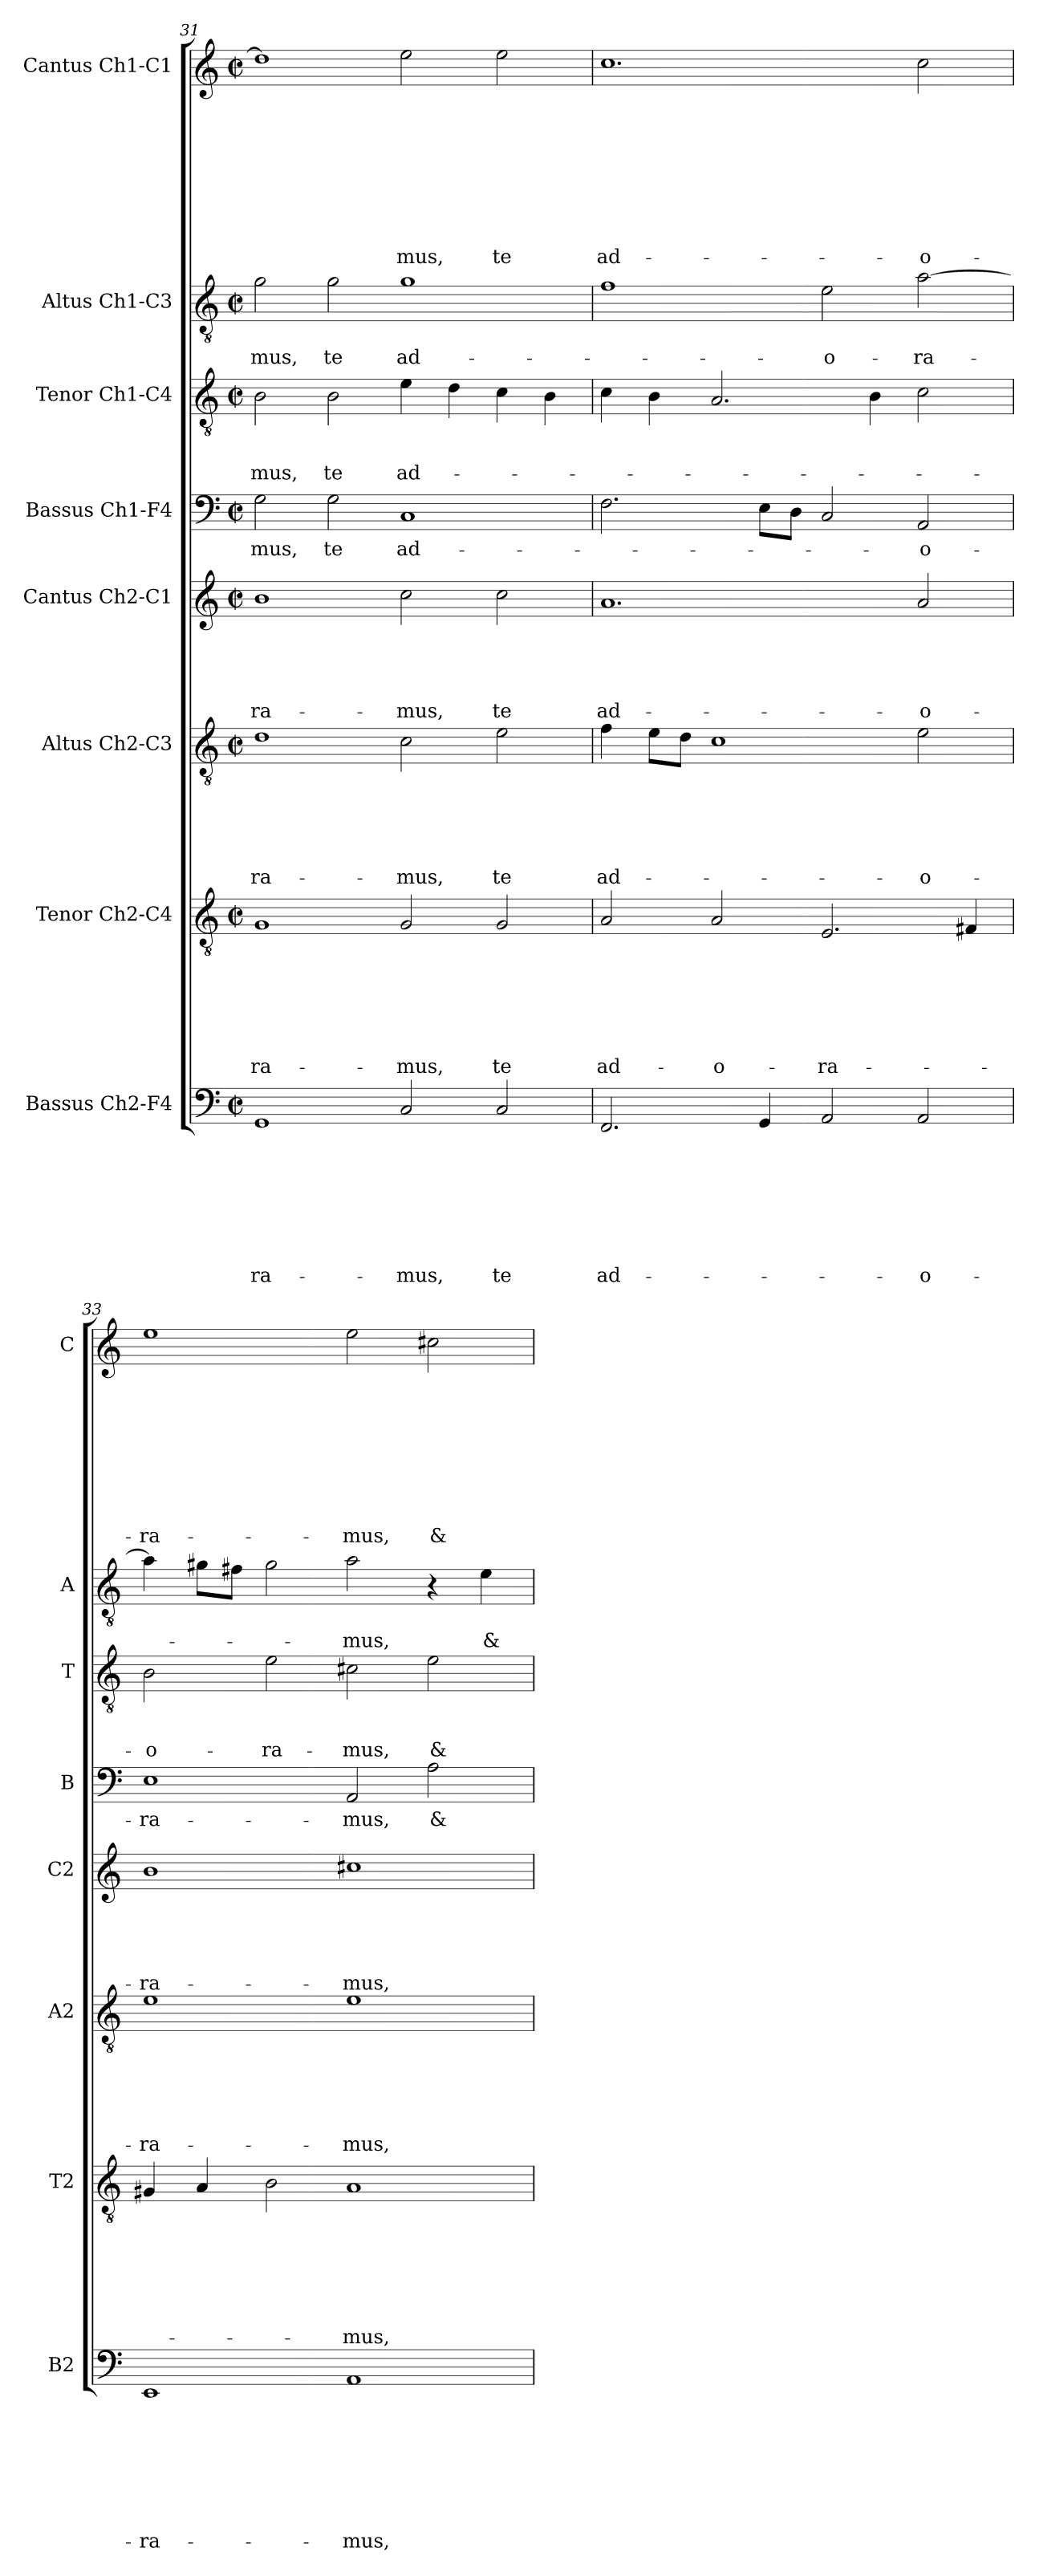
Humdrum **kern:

**kern	**text	**text	**text	**text	**text	**text	**text	**text	**kern	**text	**text	**text	**text	**text	**text	**text	**kern	**text	**text	**text	**text	**text	**text	**kern	**text	**text	**text	**text	**text	**kern	**text	**kern	**text	**text	**text	**kern	**text	**text	**kern	**text	**text	**text	**text	**text	**text	**text	**text	**text
*part8	*part8	*part8	*part8	*part8	*part8	*part8	*part8	*part8	*part7	*part7	*part7	*part7	*part7	*part7	*part7	*part7	*part6	*part6	*part6	*part6	*part6	*part6	*part6	*part5	*part5	*part5	*part5	*part5	*part5	*part4	*part4	*part3	*part3	*part3	*part3	*part2	*part2	*part2	*part1	*part1	*part1	*part1	*part1	*part1	*part1	*part1	*part1	*part1
*staff8	*staff8	*staff8	*staff8	*staff8	*staff8	*staff8	*staff8	*staff8	*staff7	*staff7	*staff7	*staff7	*staff7	*staff7	*staff7	*staff7	*staff6	*staff6	*staff6	*staff6	*staff6	*staff6	*staff6	*staff5	*staff5	*staff5	*staff5	*staff5	*staff5	*staff4	*staff4	*staff3	*staff3	*staff3	*staff3	*staff2	*staff2	*staff2	*staff1	*staff1	*staff1	*staff1	*staff1	*staff1	*staff1	*staff1	*staff1	*staff1
*I"Bassus Ch2-F4	*	*	*	*	*	*	*	*	*I"Tenor Ch2-C4	*	*	*	*	*	*	*	*I"Altus Ch2-C3	*	*	*	*	*	*	*I"Cantus Ch2-C1	*	*	*	*	*	*I"Bassus Ch1-F4	*	*I"Tenor Ch1-C4	*	*	*	*I"Altus Ch1-C3	*	*	*I"Cantus Ch1-C1	*	*	*	*	*	*	*	*	*
*I'B2	*	*	*	*	*	*	*	*	*I'T2	*	*	*	*	*	*	*	*I'A2	*	*	*	*	*	*	*I'C2	*	*	*	*	*	*I'B	*	*I'T	*	*	*	*I'A	*	*	*I'C	*	*	*	*	*	*	*	*	*
*clefF4	*	*	*	*	*	*	*	*	*clefGv2	*	*	*	*	*	*	*	*clefGv2	*	*	*	*	*	*	*clefG2	*	*	*	*	*	*clefF4	*	*clefGv2	*	*	*	*clefGv2	*	*	*clefG2	*	*	*	*	*	*	*	*	*
*k[]	*	*	*	*	*	*	*	*	*k[]	*	*	*	*	*	*	*	*k[]	*	*	*	*	*	*	*k[]	*	*	*	*	*	*k[]	*	*k[]	*	*	*	*k[]	*	*	*k[]	*	*	*	*	*	*	*	*	*
*C:	*	*	*	*	*	*	*	*	*C:	*	*	*	*	*	*	*	*C:	*	*	*	*	*	*	*C:	*	*	*	*	*	*C:	*	*C:	*	*	*	*C:	*	*	*C:	*	*	*	*	*	*	*	*	*
*M2/2	*	*	*	*	*	*	*	*	*M2/2	*	*	*	*	*	*	*	*M2/2	*	*	*	*	*	*	*M2/2	*	*	*	*	*	*M2/2	*	*M2/2	*	*	*	*M2/2	*	*	*M2/2	*	*	*	*	*	*	*	*	*
*met(c|)	*	*	*	*	*	*	*	*	*met(c|)	*	*	*	*	*	*	*	*met(c|)	*	*	*	*	*	*	*met(c|)	*	*	*	*	*	*met(c|)	*	*met(c|)	*	*	*	*met(c|)	*	*	*met(c|)	*	*	*	*	*	*	*	*	*
=31	=31	=31	=31	=31	=31	=31	=31	=31	=31	=31	=31	=31	=31	=31	=31	=31	=31	=31	=31	=31	=31	=31	=31	=31	=31	=31	=31	=31	=31	=31	=31	=31	=31	=31	=31	=31	=31	=31	=31	=31	=31	=31	=31	=31	=31	=31	=31	=31
!	!	!	!	!	!	!	!	!LO:LY:b	!	!	!	!	!	!	!	!LO:LY:b	!	!	!	!	!	!	!LO:LY:b	!	!	!	!	!	!LO:LY:b	!	!LO:LY:b	!	!	!	!LO:LY:b	!	!	!LO:LY:b	!	!	!	!	!	!	!	!	!	!
1GG	.	.	.	.	.	.	.	-ra-	1G	.	.	.	.	.	.	-ra-	1d	.	.	.	.	.	-ra-	1b	.	.	.	.	-ra-	2G\	-mus,	2B\	.	.	-mus,	2g\	.	-mus,	1dd]	.	.	.	.	.	.	.	.	.
!	!	!	!	!	!	!	!	!	!	!	!	!	!	!	!	!	!	!	!	!	!	!	!	!	!	!	!	!	!	!	!LO:LY:b	!	!	!	!LO:LY:b	!	!	!LO:LY:b	!	!	!	!	!	!	!	!	!	!
.	.	.	.	.	.	.	.	.	.	.	.	.	.	.	.	.	.	.	.	.	.	.	.	.	.	.	.	.	.	2G\	te	2B\	.	.	te	2g\	.	te	.	.	.	.	.	.	.	.	.	.
!	!	!	!	!	!	!	!	!LO:LY:b	!	!	!	!	!	!	!	!LO:LY:b	!	!	!	!	!	!	!LO:LY:b	!	!	!	!	!	!LO:LY:b	!	!LO:LY:b	!	!	!	!LO:LY:b	!	!	!LO:LY:b	!	!	!	!	!	!	!	!	!	!LO:LY:b
2C/	.	.	.	.	.	.	.	-mus,	2G/	.	.	.	.	.	.	-mus,	2c\	.	.	.	.	.	-mus,	2cc\	.	.	.	.	-mus,	1C	ad-	4e\	.	.	ad-	1g	.	ad-	2ee\	.	.	.	.	.	.	.	.	-mus,
.	.	.	.	.	.	.	.	.	.	.	.	.	.	.	.	.	.	.	.	.	.	.	.	.	.	.	.	.	.	.	.	4d\	.	.	.	.	.	.	.	.	.	.	.	.	.	.	.	.
!	!	!	!	!	!	!	!	!LO:LY:b	!	!	!	!	!	!	!	!LO:LY:b	!	!	!	!	!	!	!LO:LY:b	!	!	!	!	!	!LO:LY:b	!	!	!	!	!	!	!	!	!	!	!	!	!	!	!	!	!	!	!LO:LY:b
2C/	.	.	.	.	.	.	.	te	2G/	.	.	.	.	.	.	te	2e\	.	.	.	.	.	te	2cc\	.	.	.	.	te	.	.	4c\	.	.	.	.	.	.	2ee\	.	.	.	.	.	.	.	.	te
.	.	.	.	.	.	.	.	.	.	.	.	.	.	.	.	.	.	.	.	.	.	.	.	.	.	.	.	.	.	.	.	4B\	.	.	.	.	.	.	.	.	.	.	.	.	.	.	.	.
=32	=32	=32	=32	=32	=32	=32	=32	=32	=32	=32	=32	=32	=32	=32	=32	=32	=32	=32	=32	=32	=32	=32	=32	=32	=32	=32	=32	=32	=32	=32	=32	=32	=32	=32	=32	=32	=32	=32	=32	=32	=32	=32	=32	=32	=32	=32	=32	=32
!	!	!	!	!	!	!	!	!LO:LY:b	!	!	!	!	!	!	!	!LO:LY:b	!	!	!	!	!	!	!LO:LY:b	!	!	!	!	!	!LO:LY:b	!	!	!	!	!	!	!	!	!	!	!	!	!	!	!	!	!	!	!LO:LY:b
2.FF/	.	.	.	.	.	.	.	ad-	2A/	.	.	.	.	.	.	ad-	4f\	.	.	.	.	.	ad-	1.a	.	.	.	.	ad-	2.F\	.	4c\	.	.	.	1f	.	.	1.cc	.	.	.	.	.	.	.	.	ad-
.	.	.	.	.	.	.	.	.	.	.	.	.	.	.	.	.	8e\L	.	.	.	.	.	.	.	.	.	.	.	.	.	.	4B\	.	.	.	.	.	.	.	.	.	.	.	.	.	.	.	.
.	.	.	.	.	.	.	.	.	.	.	.	.	.	.	.	.	8d\J	.	.	.	.	.	.	.	.	.	.	.	.	.	.	.	.	.	.	.	.	.	.	.	.	.	.	.	.	.	.	.
!	!	!	!	!	!	!	!	!	!	!	!	!	!	!	!	!LO:LY:b	!	!	!	!	!	!	!	!	!	!	!	!	!	!	!	!	!	!	!	!	!	!	!	!	!	!	!	!	!	!	!	!
.	.	.	.	.	.	.	.	.	2A/	.	.	.	.	.	.	-o-	1c	.	.	.	.	.	.	.	.	.	.	.	.	.	.	2.A/	.	.	.	.	.	.	.	.	.	.	.	.	.	.	.	.
4GG/	.	.	.	.	.	.	.	.	.	.	.	.	.	.	.	.	.	.	.	.	.	.	.	.	.	.	.	.	.	8E\L	.	.	.	.	.	.	.	.	.	.	.	.	.	.	.	.	.	.
.	.	.	.	.	.	.	.	.	.	.	.	.	.	.	.	.	.	.	.	.	.	.	.	.	.	.	.	.	.	8D\J	.	.	.	.	.	.	.	.	.	.	.	.	.	.	.	.	.	.
!	!	!	!	!	!	!	!	!	!	!	!	!	!	!	!	!LO:LY:b	!	!	!	!	!	!	!	!	!	!	!	!	!	!	!	!	!	!	!	!	!	!LO:LY:b	!	!	!	!	!	!	!	!	!	!
2AA/	.	.	.	.	.	.	.	.	2.E/	.	.	.	.	.	.	-ra-	.	.	.	.	.	.	.	.	.	.	.	.	.	2C/	.	.	.	.	.	2e\	.	-o-	.	.	.	.	.	.	.	.	.	.
.	.	.	.	.	.	.	.	.	.	.	.	.	.	.	.	.	.	.	.	.	.	.	.	.	.	.	.	.	.	.	.	4B\	.	.	.	.	.	.	.	.	.	.	.	.	.	.	.	.
!	!	!	!	!	!	!	!	!LO:LY:b	!	!	!	!	!	!	!	!	!	!	!	!	!	!	!LO:LY:b	!	!	!	!	!	!LO:LY:b	!	!LO:LY:b	!	!	!	!	!	!	!LO:LY:b	!	!	!	!	!	!	!	!	!	!LO:LY:b
2AA/	.	.	.	.	.	.	.	-o-	.	.	.	.	.	.	.	.	2e\	.	.	.	.	.	-o-	2a/	.	.	.	.	-o-	2AA/	-o-	2c\	.	.	.	[2a\	.	-ra-	2cc\	.	.	.	.	.	.	.	.	-o-
.	.	.	.	.	.	.	.	.	4F#X/	.	.	.	.	.	.	.	.	.	.	.	.	.	.	.	.	.	.	.	.	.	.	.	.	.	.	.	.	.	.	.	.	.	.	.	.	.	.	.
!!LO:PB:g=z
=33	=33	=33	=33	=33	=33	=33	=33	=33	=33	=33	=33	=33	=33	=33	=33	=33	=33	=33	=33	=33	=33	=33	=33	=33	=33	=33	=33	=33	=33	=33	=33	=33	=33	=33	=33	=33	=33	=33	=33	=33	=33	=33	=33	=33	=33	=33	=33	=33
!	!	!	!	!	!	!	!	!LO:LY:b	!	!	!	!	!	!	!	!	!	!	!	!	!	!	!LO:LY:b	!	!	!	!	!	!LO:LY:b	!	!LO:LY:b	!	!	!	!LO:LY:b	!	!	!	!	!	!	!	!	!	!	!	!	!LO:LY:b
1EE	.	.	.	.	.	.	.	-ra-	4G#X/	.	.	.	.	.	.	.	1e	.	.	.	.	.	-ra-	1b	.	.	.	.	-ra-	1E	-ra-	2B\	.	.	-o-	4a\]	.	.	1ee	.	.	.	.	.	.	.	.	-ra-
.	.	.	.	.	.	.	.	.	4A/	.	.	.	.	.	.	.	.	.	.	.	.	.	.	.	.	.	.	.	.	.	.	.	.	.	.	8g#X\L	.	.	.	.	.	.	.	.	.	.	.	.
.	.	.	.	.	.	.	.	.	.	.	.	.	.	.	.	.	.	.	.	.	.	.	.	.	.	.	.	.	.	.	.	.	.	.	.	8f#X\J	.	.	.	.	.	.	.	.	.	.	.	.
!	!	!	!	!	!	!	!	!	!	!	!	!	!	!	!	!	!	!	!	!	!	!	!	!	!	!	!	!	!	!	!	!	!	!	!LO:LY:b	!	!	!	!	!	!	!	!	!	!	!	!	!
.	.	.	.	.	.	.	.	.	2B\	.	.	.	.	.	.	.	.	.	.	.	.	.	.	.	.	.	.	.	.	.	.	2e\	.	.	-ra-	2g#\	.	.	.	.	.	.	.	.	.	.	.	.
!	!	!	!	!	!	!	!	!LO:LY:b	!	!	!	!	!	!	!	!LO:LY:b	!	!	!	!	!	!	!LO:LY:b	!	!	!	!	!	!LO:LY:b	!	!LO:LY:b	!	!	!	!LO:LY:b	!	!	!LO:LY:b	!	!	!	!	!	!	!	!	!	!LO:LY:b
1AA	.	.	.	.	.	.	.	-mus,	1A	.	.	.	.	.	.	-mus,	1e	.	.	.	.	.	-mus,	1cc#X	.	.	.	.	-mus,	2AA/	-mus,	2c#X\	.	.	-mus,	2a\	.	-mus,	2ee\	.	.	.	.	.	.	.	.	-mus,
!	!	!	!	!	!	!	!	!	!	!	!	!	!	!	!	!	!	!	!	!	!	!	!	!	!	!	!	!	!	!	!LO:LY:b	!	!	!	!LO:LY:b	!	!	!	!	!	!	!	!	!	!	!	!	!LO:LY:b
.	.	.	.	.	.	.	.	.	.	.	.	.	.	.	.	.	.	.	.	.	.	.	.	.	.	.	.	.	.	2A\	&	2e\	.	.	&	4r	.	.	2cc#X\	.	.	.	.	.	.	.	.	&
!	!	!	!	!	!	!	!	!	!	!	!	!	!	!	!	!	!	!	!	!	!	!	!	!	!	!	!	!	!	!	!	!	!	!	!	!	!	!LO:LY:b	!	!	!	!	!	!	!	!	!	!
.	.	.	.	.	.	.	.	.	.	.	.	.	.	.	.	.	.	.	.	.	.	.	.	.	.	.	.	.	.	.	.	.	.	.	.	4e\	.	&	.	.	.	.	.	.	.	.	.	.
=	=	=	=	=	=	=	=	=	=	=	=	=	=	=	=	=	=	=	=	=	=	=	=	=	=	=	=	=	=	=	=	=	=	=	=	=	=	=	=	=	=	=	=	=	=	=	=	=
*-	*-	*-	*-	*-	*-	*-	*-	*-	*-	*-	*-	*-	*-	*-	*-	*-	*-	*-	*-	*-	*-	*-	*-	*-	*-	*-	*-	*-	*-	*-	*-	*-	*-	*-	*-	*-	*-	*-	*-	*-	*-	*-	*-	*-	*-	*-	*-	*-
